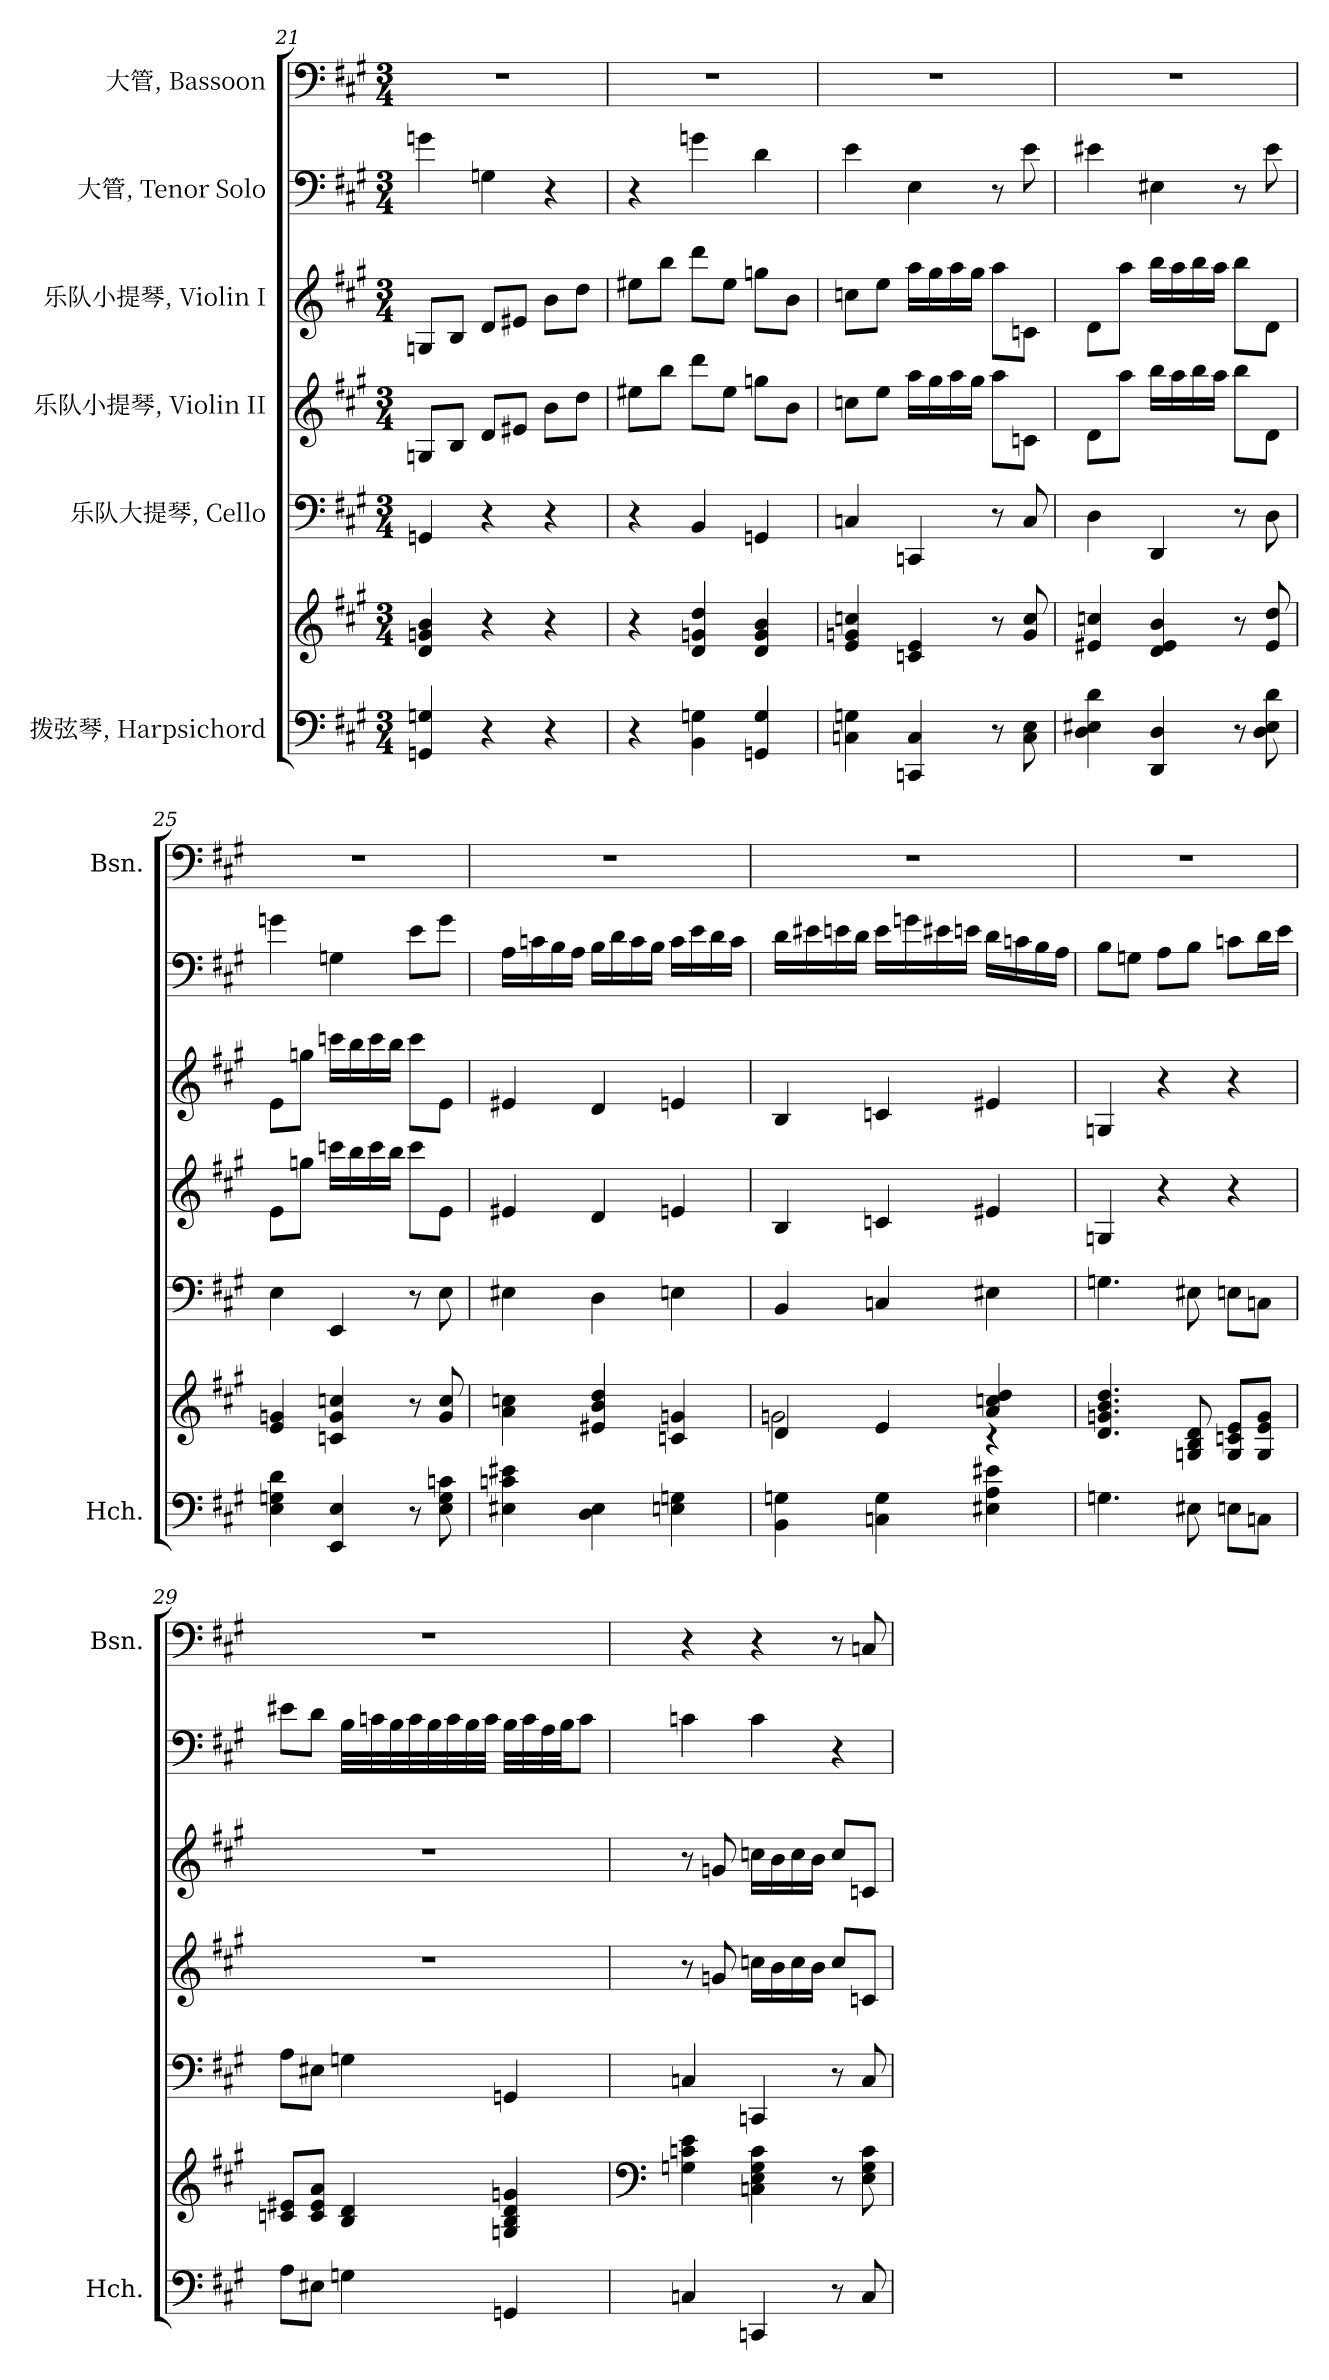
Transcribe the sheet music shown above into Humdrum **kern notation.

**kern	**kern	**kern	**kern	**kern	**kern	**kern
*part6	*part6	*part5	*part4	*part3	*part2	*part1
*staff7	*staff6	*staff5	*staff4	*staff3	*staff2	*staff1
*I"拨弦琴, Harpsichord	*	*I"乐队大提琴, Cello	*I"乐队小提琴, Violin II	*I"乐队小提琴, Violin I	*I"大管, Tenor Solo	*I"大管, Bassoon
*I'Hch.	*	*	*	*	*	*I'Bsn.
*clefF4	*clefG2	*clefF4	*clefG2	*clefG2	*clefF4	*clefF4
*k[f#c#g#]	*k[f#c#g#]	*k[f#c#g#]	*k[f#c#g#]	*k[f#c#g#]	*k[f#c#g#]	*k[f#c#g#]
*M3/4	*M3/4	*M3/4	*M3/4	*M3/4	*M3/4	*M3/4
=21	=21	=21	=21	=21	=21	=21
4GGn/ 4Gn/	4d/ 4gn/ 4b/	4GGn/	8Gn/L	8Gn/L	4gn\	2.r
.	.	.	8B/J	8B/J	.	.
4r	4r	4r	8d/L	8d/L	4Gn\	.
.	.	.	8e#X/J	8e#X/J	.	.
4r	4r	4r	8b\L	8b\L	4r	.
.	.	.	8dd\J	8dd\J	.	.
!!LO:PB:g=z
=22	=22	=22	=22	=22	=22	=22
4r	4r	4r	8ee#X\L	8ee#X\L	4r	2.r
.	.	.	8bb\J	8bb\J	.	.
4BB\ 4Gn\	4d/ 4gn/ 4dd/	4BB/	8ddd\L	8ddd\L	4gn\	.
.	.	.	8ee#\J	8ee#\J	.	.
4GGn/ 4G/	4d/ 4g/ 4b/	4GGn/	8ggn\L	8ggn\L	4d\	.
.	.	.	8b\J	8b\J	.	.
=23	=23	=23	=23	=23	=23	=23
4Cn\ 4Gn\	4e/ 4gn/ 4ccn/	4Cn/	8ccn\L	8ccn\L	4e\	2.r
.	.	.	8ee\J	8ee\J	.	.
4CCn/ 4C/	4cn/ 4e/	4CCn/	16aa\LL	16aa\LL	4E\	.
.	.	.	16gg#\	16gg#\	.	.
.	.	.	16aa\	16aa\	.	.
.	.	.	16gg#\JJ	16gg#\JJ	.	.
8r	8r	8r	8aa\L	8aa\L	8r	.
8C\ 8E\	8g/ 8cc/	8C/	8cn\J	8cn\J	8e\	.
=24	=24	=24	=24	=24	=24	=24
4D\ 4E#X\ 4d\	4e#X/ 4ccn/	4D\	8d\L	8d\L	4e#X\	2.r
.	.	.	8aa\J	8aa\J	.	.
4DD/ 4D/	4d/ 4e#/ 4b/	4DD/	16bb\LL	16bb\LL	4E#X\	.
.	.	.	16aa\	16aa\	.	.
.	.	.	16bb\	16bb\	.	.
.	.	.	16aa\JJ	16aa\JJ	.	.
8r	8r	8r	8bb\L	8bb\L	8r	.
8D\ 8E#\ 8d\	8e#/ 8dd/	8D\	8d\J	8d\J	8e#\	.
!!LO:PB:g=z
=25	=25	=25	=25	=25	=25	=25
4E\ 4Gn\ 4d\	4e/ 4gn/	4E\	8e\L	8e\L	4gn\	2.r
.	.	.	8ggn\J	8ggn\J	.	.
4EE/ 4E/	4cn/ 4g/ 4ccn/	4EE/	16cccn\LL	16cccn\LL	4Gn\	.
.	.	.	16bb\	16bb\	.	.
.	.	.	16ccc\	16ccc\	.	.
.	.	.	16bb\JJ	16bb\JJ	.	.
8r	8r	8r	8ccc\L	8ccc\L	8e\L	.
8E\ 8G\ 8cn\	8g/ 8cc/	8E\	8e\J	8e\J	8g\J	.
=26	=26	=26	=26	=26	=26	=26
4E#X\ 4cn\ 4e#X\	4a\ 4ccn\	4E#X\	4e#X/	4e#X/	16A\LL	2.r
.	.	.	.	.	16cn\	.
.	.	.	.	.	16B\	.
.	.	.	.	.	16A\JJ	.
4D\ 4E#\	4e#X/ 4b/ 4dd/	4D\	4d/	4d/	16B\LL	.
.	.	.	.	.	16d\	.
.	.	.	.	.	16c\	.
.	.	.	.	.	16B\JJ	.
4En\ 4Gn\	4cn/ 4gn/	4En\	4en/	4en/	16c\LL	.
.	.	.	.	.	16e\	.
.	.	.	.	.	16d\	.
.	.	.	.	.	16c\JJ	.
!!LO:PB:g=z
=27	=27	=27	=27	=27	=27	=27
*	*^	*	*	*	*	*
4BB\ 4Gn\	4d/	2gn\	4BB/	4B/	4B/	16d\LL	2.r
.	.	.	.	.	.	16e#X\	.
.	.	.	.	.	.	16en\	.
.	.	.	.	.	.	16d\JJ	.
4Cn\ 4G\	4e/	.	4Cn/	4cn/	4cn/	16e\LL	.
.	.	.	.	.	.	16gn\	.
.	.	.	.	.	.	16e#X\	.
.	.	.	.	.	.	16en\JJ	.
4E#X\ 4A\ 4e#X\	4a/ 4ccn/ 4dd/	4r	4E#X\	4e#X/	4e#X/	16d\LL	.
.	.	.	.	.	.	16cn\	.
.	.	.	.	.	.	16B\	.
.	.	.	.	.	.	16A\JJ	.
*	*v	*v	*	*	*	*	*
=28	=28	=28	=28	=28	=28	=28
4.Gn\	4.d/ 4.gn/ 4.b/ 4.dd/	4.Gn\	4Gn/	4Gn/	8B\L	2.r
.	.	.	.	.	8Gn\J	.
.	.	.	4r	4r	8A\L	.
8E#X\	8Gn/ 8B/ 8d/	8E#X\	.	.	8B\J	.
8En\L	8G/ 8cn/ 8e/L	8En\L	4r	4r	8cn\L	.
8Cn\J	8G/ 8e/ 8g/J	8Cn\J	.	.	16d\L	.
.	.	.	.	.	16e\JJ	.
!!LO:PB:g=z
=29	=29	=29	=29	=29	=29	=29
8A\L	8cn/ 8e#X/L	8A\L	2.r	2.r	8e#X\L	2.r
8E#X\J	8c/ 8e#/ 8a/J	8E#X\J	.	.	8d\J	.
4Gn\	4B/ 4d/	4Gn\	.	.	32B\LLL	.
.	.	.	.	.	32cn\	.
.	.	.	.	.	32B\	.
.	.	.	.	.	32c\	.
.	.	.	.	.	32B\	.
.	.	.	.	.	32c\	.
.	.	.	.	.	32B\	.
.	.	.	.	.	32c\JJJ	.
4GGn/	4Gn/ 4B/ 4d/ 4gn/	4GGn/	.	.	32B\LLL	.
.	.	.	.	.	32c\	.
.	.	.	.	.	32A\	.
.	.	.	.	.	32B\JJ	.
.	.	.	.	.	8c\J	.
=30	=30	=30	=30	=30	=30	=30
*	*clefF4	*	*	*	*	*
4Cn/	4Gn\ 4cn\ 4e\	4Cn/	8r	8r	4cn\	4r
.	.	.	8gn/	8gn/	.	.
4CCn/	4Cn\ 4E\ 4G\ 4c\	4CCn/	16ccn\LL	16ccn\LL	4c\	4r
.	.	.	16b\	16b\	.	.
.	.	.	16cc\	16cc\	.	.
.	.	.	16b\JJ	16b\JJ	.	.
8r	8r	8r	8cc/L	8cc/L	4r	8r
8C/	8E\ 8G\ 8c\	8C/	8cn/J	8cn/J	.	8Cn/
=	=	=	=	=	=	=
*-	*-	*-	*-	*-	*-	*-
